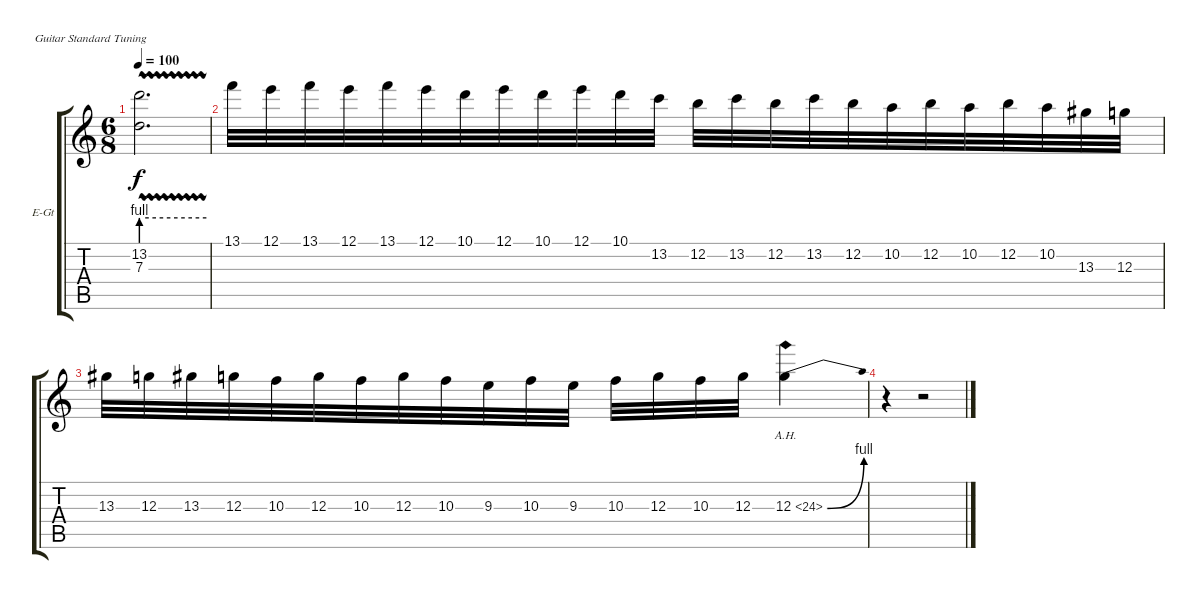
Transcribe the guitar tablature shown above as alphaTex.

\defaultSystemsLayout 4
\bracketExtendMode groupsimilarinstruments
\firstSystemTrackNameOrientation horizontal
\otherSystemsTrackNameOrientation horizontal
\track ("Electric Guitar" "E-Gt") {instrument overdrivenguitar}
\staff {score tabs}
\tuning (E4 B3 G3 D3 A2 E2)
\ts (6 8)
\tempo 100
\clef g2
\ks c
(13.2{be (hold 0 4 60 4) vw t} 7.3{t}).2{d dy f} |
13.1.32 12.1.32 13.1.32 12.1.32 13.1.32 12.1.32 10.1.32 12.1.32 10.1.32 12.1.32 10.1.32 13.2.32 12.2.32 13.2.32 12.2.32 13.2.32 12.2.32 10.2.32 12.2.32 10.2.32 12.2.32 10.2.32 13.3.32 12.3.32 |
13.3.32 12.3.32 13.3.32 12.3.32 10.3.32 12.3.32 10.3.32 12.3.32 10.3.32 9.3.32 10.3.32 9.3.32 10.3.32 12.3.32 10.3.32 12.3.32 12.3{be (bend 0 0 15 4) ah 12}.4 |
r.4 r.2
